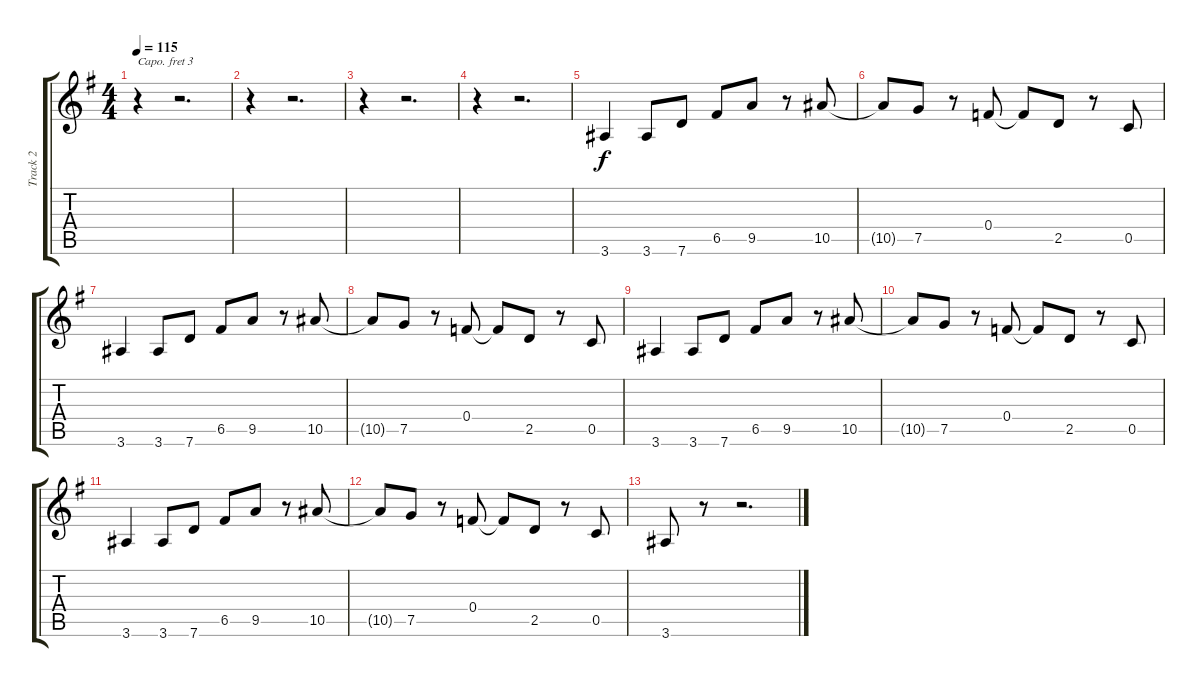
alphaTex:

\track ("Track 2" "Track 2") {instrument acousticguitarsteel}
\staff {score tabs}
\capo 3
\tuning (E4 B3 G3 D3 A2 E2) {hide}
\ts (4 4)
\tempo 115
\clef g2
\ks g
r.4{dy f} r.2{d} |
r.4 r.2{d} |
r.4 r.2{d} |
r.4 r.2{d} |
3.6.4 3.6.8 7.6.8 6.5.8 9.5.8 r.8 10.5.8 |
10.5{t}.8 7.5.8 r.8 0.4.8 0.4{t}.8 2.5.8 r.8 0.5.8 |
3.6.4 3.6.8 7.6.8 6.5.8 9.5.8 r.8 10.5.8 |
10.5{t}.8 7.5.8 r.8 0.4.8 0.4{t}.8 2.5.8 r.8 0.5.8 |
3.6.4 3.6.8 7.6.8 6.5.8 9.5.8 r.8 10.5.8 |
10.5{t}.8 7.5.8 r.8 0.4.8 0.4{t}.8 2.5.8 r.8 0.5.8 |
3.6.4 3.6.8 7.6.8 6.5.8 9.5.8 r.8 10.5.8 |
10.5{t}.8 7.5.8 r.8 0.4.8 0.4{t}.8 2.5.8 r.8 0.5.8 |
3.6.8 r.8 r.2{d}
